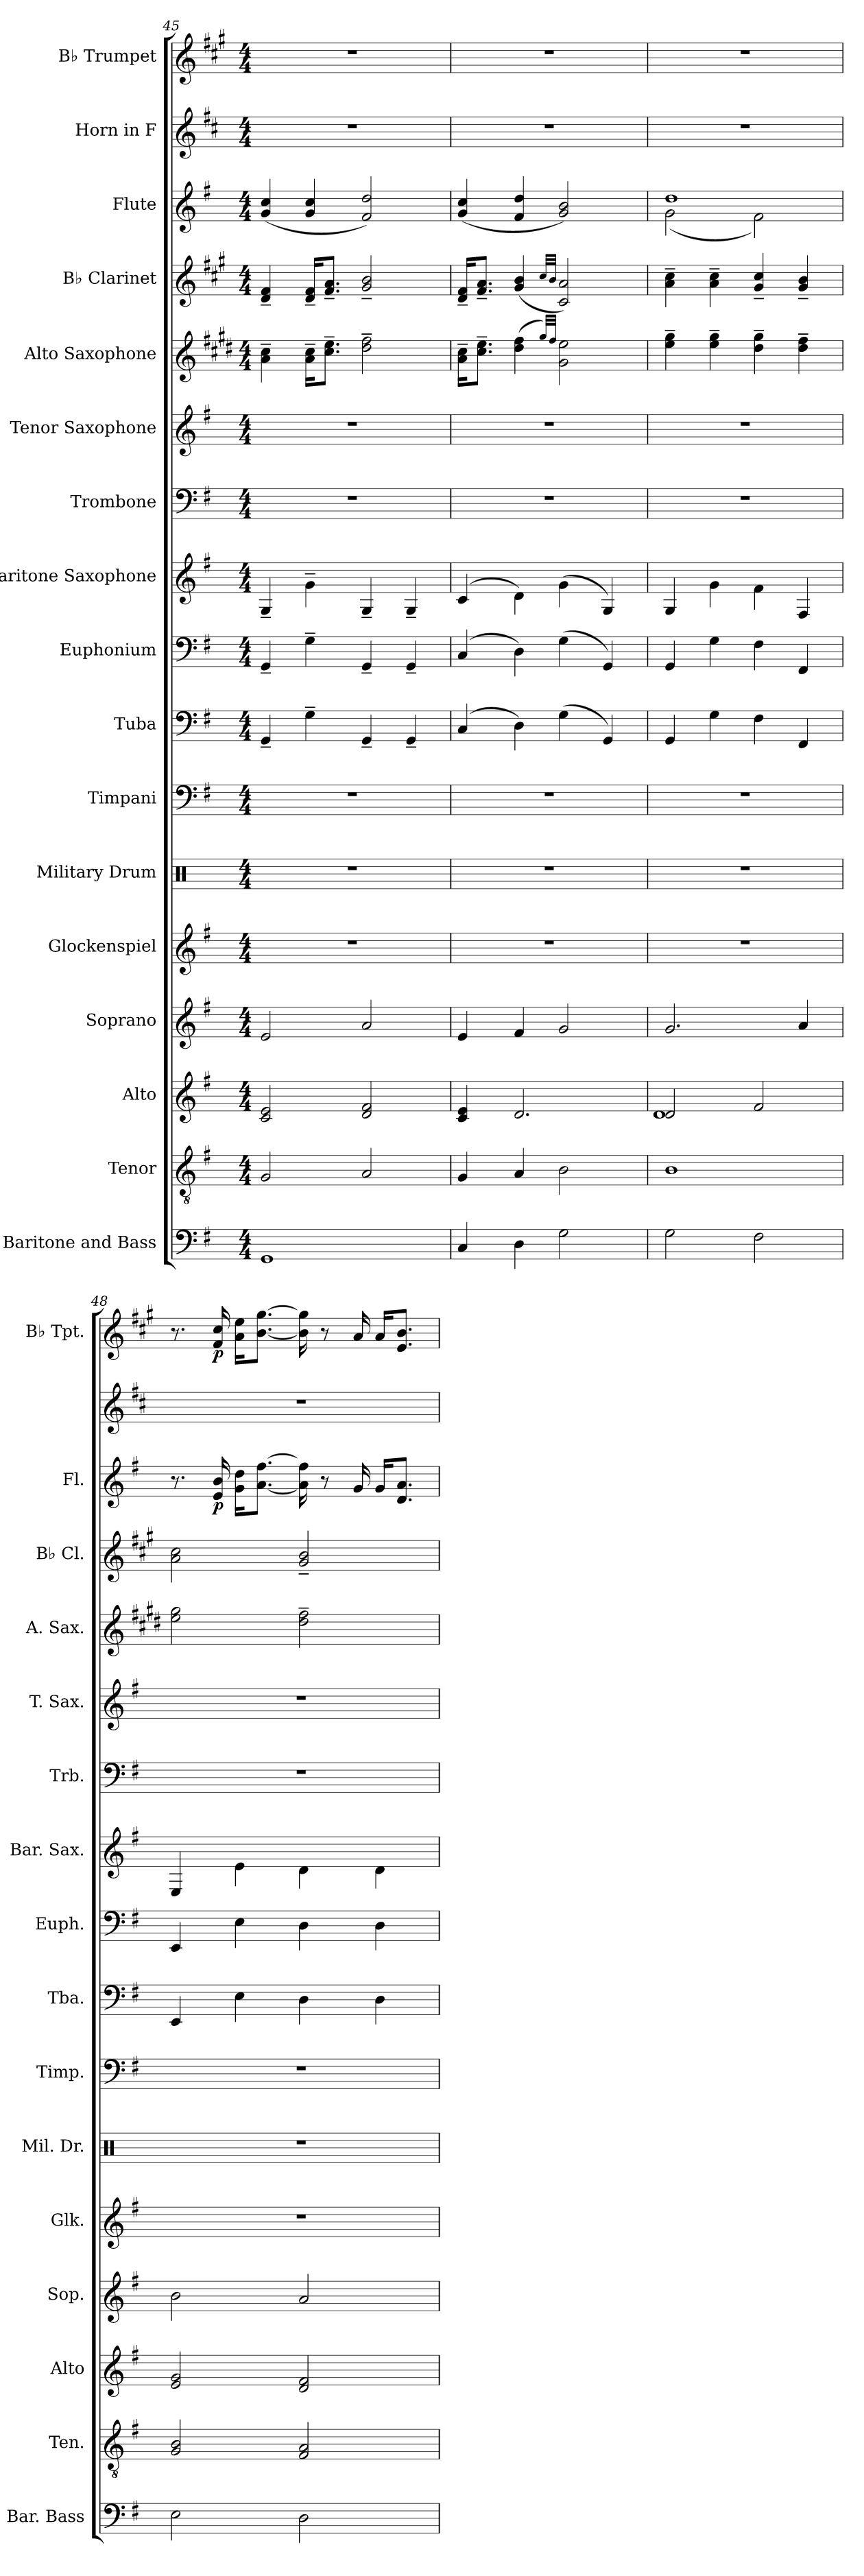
**kern	**kern	**kern	**kern	**kern	**kern	**kern	**kern	**kern	**kern	**kern	**kern	**kern	**kern	**kern	**dynam	**kern	**kern	**dynam
*part17	*part16	*part15	*part14	*part13	*part12	*part11	*part10	*part9	*part8	*part7	*part6	*part5	*part4	*part3	*part3	*part2	*part1	*part1
*staff17	*staff16	*staff15	*staff14	*staff13	*staff12	*staff11	*staff10	*staff9	*staff8	*staff7	*staff6	*staff5	*staff4	*staff3	*staff3	*staff2	*staff1	*staff1
*I"Baritone and Bass	*I"Tenor	*I"Alto	*I"Soprano	*I"Glockenspiel	*I"Military Drum	*I"Timpani	*I"Tuba	*I"Euphonium	*I"Baritone Saxophone	*I"Trombone	*I"Tenor Saxophone	*I"Alto Saxophone	*I"B♭ Clarinet	*I"Flute	*	*I"Horn in F	*I"B♭ Trumpet	*
*I'Bar. Bass	*I'Ten.	*I'Alto	*I'Sop.	*I'Glk.	*I'Mil. Dr.	*I'Timp.	*I'Tba.	*I'Euph.	*I'Bar. Sax.	*I'Trb.	*I'T. Sax.	*I'A. Sax.	*I'B♭ Cl.	*I'Fl.	*	*	*I'B♭ Tpt.	*
!!LO:PB:g=z
*clefF4	*clefGv2	*clefG2	*clefG2	*clefG2	*clefX	*clefF4	*clefF4	*clefF4	*clefG2	*clefF4	*clefG2	*clefG2	*clefG2	*clefG2	*	*clefG2	*clefG2	*
*	*	*	*	*ITrd-14c-24	*	*	*	*	*ITrd12c21	*	*ITrd8c14	*ITrd5c9	*ITrd1c2	*	*	*ITrd4c7	*ITrd1c2	*
*k[f#]	*k[f#]	*k[f#]	*k[f#]	*k[f#]	*k[]	*k[f#]	*k[f#]	*k[f#]	*k[f#]	*k[f#]	*k[f#]	*k[f#]	*k[f#]	*k[f#]	*	*k[f#]	*k[f#]	*
*M4/4	*M4/4	*M4/4	*M4/4	*M4/4	*M4/4	*M4/4	*M4/4	*M4/4	*M4/4	*M4/4	*M4/4	*M4/4	*M4/4	*M4/4	*	*M4/4	*M4/4	*
=45	=45	=45	=45	=45	=45	=45	=45	=45	=45	=45	=45	=45	=45	=45	=45	=45	=45	=45
1GG	2G/	2c/ 2e/	2e/	1r	1r	1r	4GG~/	4GG~/	4GG~/	1r	1r	4c\~ 4e\~	4c/~ 4e/~	(4g/ 4cc/	.	1r	1r	.
.	.	.	.	.	.	.	4G~\	4G~\	4G~\	.	.	16c\~ 16e\~KL	16c/~ 16e/~KL	4g/ 4cc/	.	.	.	.
.	.	.	.	.	.	.	.	.	.	.	.	8.e\~ 8.g\~J	8.e/~ 8.g/~J	.	.	.	.	.
.	2A/	2d/ 2f#/	2a/	.	.	.	4GG~/	4GG~/	4GG~/	.	.	2f#\~ 2a\~	2f#/~ 2a/~	2f#/ 2dd/)	.	.	.	.
.	.	.	.	.	.	.	4GG~/	4GG~/	4GG~/	.	.	.	.	.	.	.	.	.
=46	=46	=46	=46	=46	=46	=46	=46	=46	=46	=46	=46	=46	=46	=46	=46	=46	=46	=46
4C/	4G/	4c/ 4e/	4e/	1r	1r	1r	(4C/	(4C/	(4C/	1r	1r	16c\~ 16e\~KL	16c/~ 16e/~KL	(4g/ 4cc/	.	1r	1r	.
.	.	.	.	.	.	.	.	.	.	.	.	8.e\~ 8.g\~J	8.e/~ 8.g/~J	.	.	.	.	.
4D\	4A/	2.d/	4f#/	.	.	.	4D\)	4D\)	4D\)	.	.	(4f#\ 4a\	(4f#/ 4a/	4f#/ 4dd/	.	.	.	.
.	.	.	.	.	.	.	.	.	.	.	.	32qb/LLL)	32qb/LLL	.	.	.	.	.
.	.	.	.	.	.	.	.	.	.	.	.	32qa/JJJ	32qa/JJJ	.	.	.	.	.
2G\	2B\	.	2g/	.	.	.	(4G\	(4G\	(4G\	.	.	2B\ 2g\	2B/ 2g/)	2g/ 2b/)	.	.	.	.
.	.	.	.	.	.	.	4GG/)	4GG/)	4GG/)	.	.	.	.	.	.	.	.	.
=47	=47	=47	=47	=47	=47	=47	=47	=47	=47	=47	=47	=47	=47	=47	=47	=47	=47	=47
*	*	*^	*	*	*	*	*	*	*	*	*	*	*	*^	*	*	*	*
2G\	1B	2d/	1d	2.g/	1r	1r	1r	4GG/	4GG/	4GG/	1r	1r	4g\~ 4b\~	4g\~ 4b\~	1dd	(2g\	.	1r	1r	.
.	.	.	.	.	.	.	.	4G\	4G\	4G\	.	.	4g\~ 4b\~	4g\~ 4b\~	.	.	.	.	.	.
2F#\	.	2f#/	.	.	.	.	.	4F#\	4F#\	4F#\	.	.	4f#\~ 4b\~	4f#/~ 4b/~	.	2f#\)	.	.	.	.
.	.	.	.	4a/	.	.	.	4FF#/	4FF#/	4FF#/	.	.	4f#\~ 4a\~	4f#/~ 4a/~	.	.	.	.	.	.
*	*	*v	*v	*	*	*	*	*	*	*	*	*	*	*	*v	*v	*	*	*	*
=48	=48	=48	=48	=48	=48	=48	=48	=48	=48	=48	=48	=48	=48	=48	=48	=48	=48	=48
2E\	2G/ 2B/	2e/ 2g/	2b\	1r	1r	1r	4EE/	4EE/	4EE/	1r	1r	2g\ 2b\	2g\ 2b\	8.r	.	1r	8.r	.
!	!	!	!	!	!	!	!	!	!	!	!	!	!	!	!LO:DY:b	!	!	!LO:DY:b
.	.	.	.	.	.	.	.	.	.	.	.	.	.	16e/ 16b/	p	.	16e/ 16b/	p
.	.	.	.	.	.	.	4E\	4E\	4E\	.	.	.	.	16g\ 16dd\KL	.	.	16g\ 16dd\KL	.
.	.	.	.	.	.	.	.	.	.	.	.	.	.	[8.a\ [8.ff#\J	.	.	[8.a\ [8.ff#\J	.
2D\	2F#/ 2A/	2d/ 2f#/	2a/	.	.	.	4D\	4D\	4D\	.	.	2f#\~ 2a\~	2f#/~ 2a/~	16a\] 16ff#\]	.	.	16a\] 16ff#\]	.
.	.	.	.	.	.	.	.	.	.	.	.	.	.	8r	.	.	8r	.
.	.	.	.	.	.	.	.	.	.	.	.	.	.	16g/	.	.	16g/	.
.	.	.	.	.	.	.	4D\	4D\	4D\	.	.	.	.	16g/KL	.	.	16g/KL	.
.	.	.	.	.	.	.	.	.	.	.	.	.	.	8.d/ 8.a/J	.	.	8.d/ 8.a/J	.
=	=	=	=	=	=	=	=	=	=	=	=	=	=	=	=	=	=	=
*-	*-	*-	*-	*-	*-	*-	*-	*-	*-	*-	*-	*-	*-	*-	*-	*-	*-	*-
